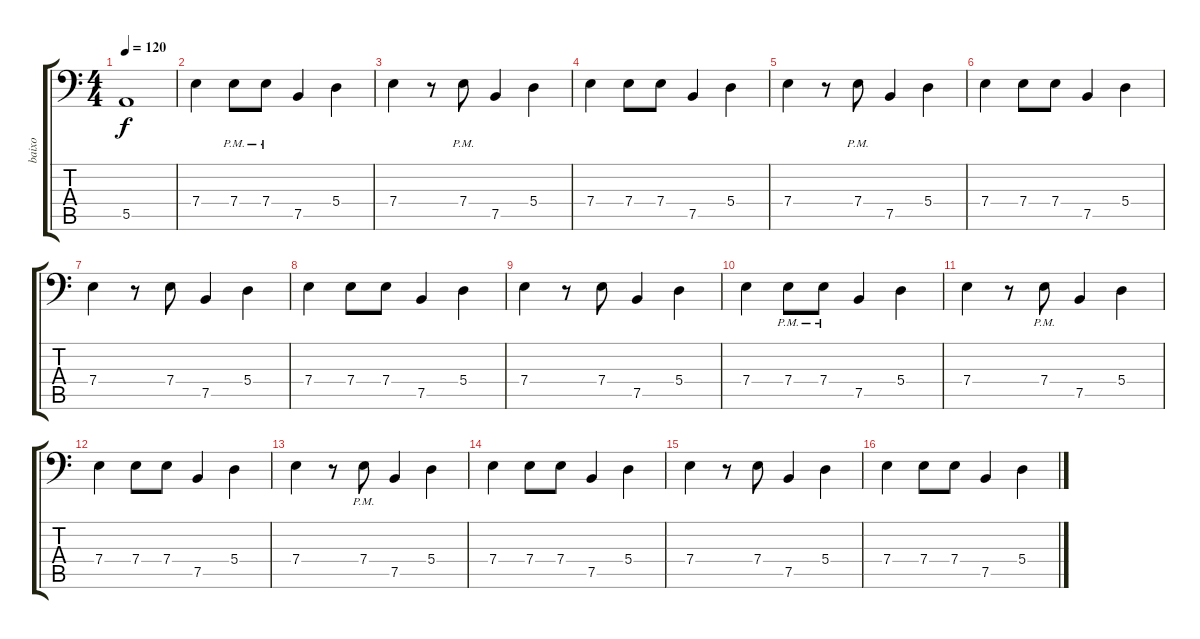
\track ("baixo" "baixo") {instrument electricbassfinger}
\staff {score tabs}
\tuning (C3 G2 D2 A1 E1 B0) {hide}
\ts (4 4)
\tempo 120
\clef f4
\ks c
5.5.1{dy f} |
7.4.4 7.4{pm}.8 7.4{pm}.8 7.5.4 5.4.4 |
7.4.4 r.8 7.4{pm}.8 7.5.4 5.4.4 |
7.4.4 7.4.8 7.4.8 7.5.4 5.4.4 |
7.4.4 r.8 7.4{pm}.8 7.5.4 5.4.4 |
7.4.4 7.4.8 7.4.8 7.5.4 5.4.4 |
7.4.4 r.8 7.4.8 7.5.4 5.4.4 |
7.4.4 7.4.8 7.4.8 7.5.4 5.4.4 |
7.4.4 r.8 7.4.8 7.5.4 5.4.4 |
7.4.4 7.4{pm}.8 7.4{pm}.8 7.5.4 5.4.4 |
7.4.4 r.8 7.4{pm}.8 7.5.4 5.4.4 |
7.4.4 7.4.8 7.4.8 7.5.4 5.4.4 |
7.4.4 r.8 7.4{pm}.8 7.5.4 5.4.4 |
7.4.4 7.4.8 7.4.8 7.5.4 5.4.4 |
7.4.4 r.8 7.4.8 7.5.4 5.4.4 |
7.4.4 7.4.8 7.4.8 7.5.4 5.4.4
